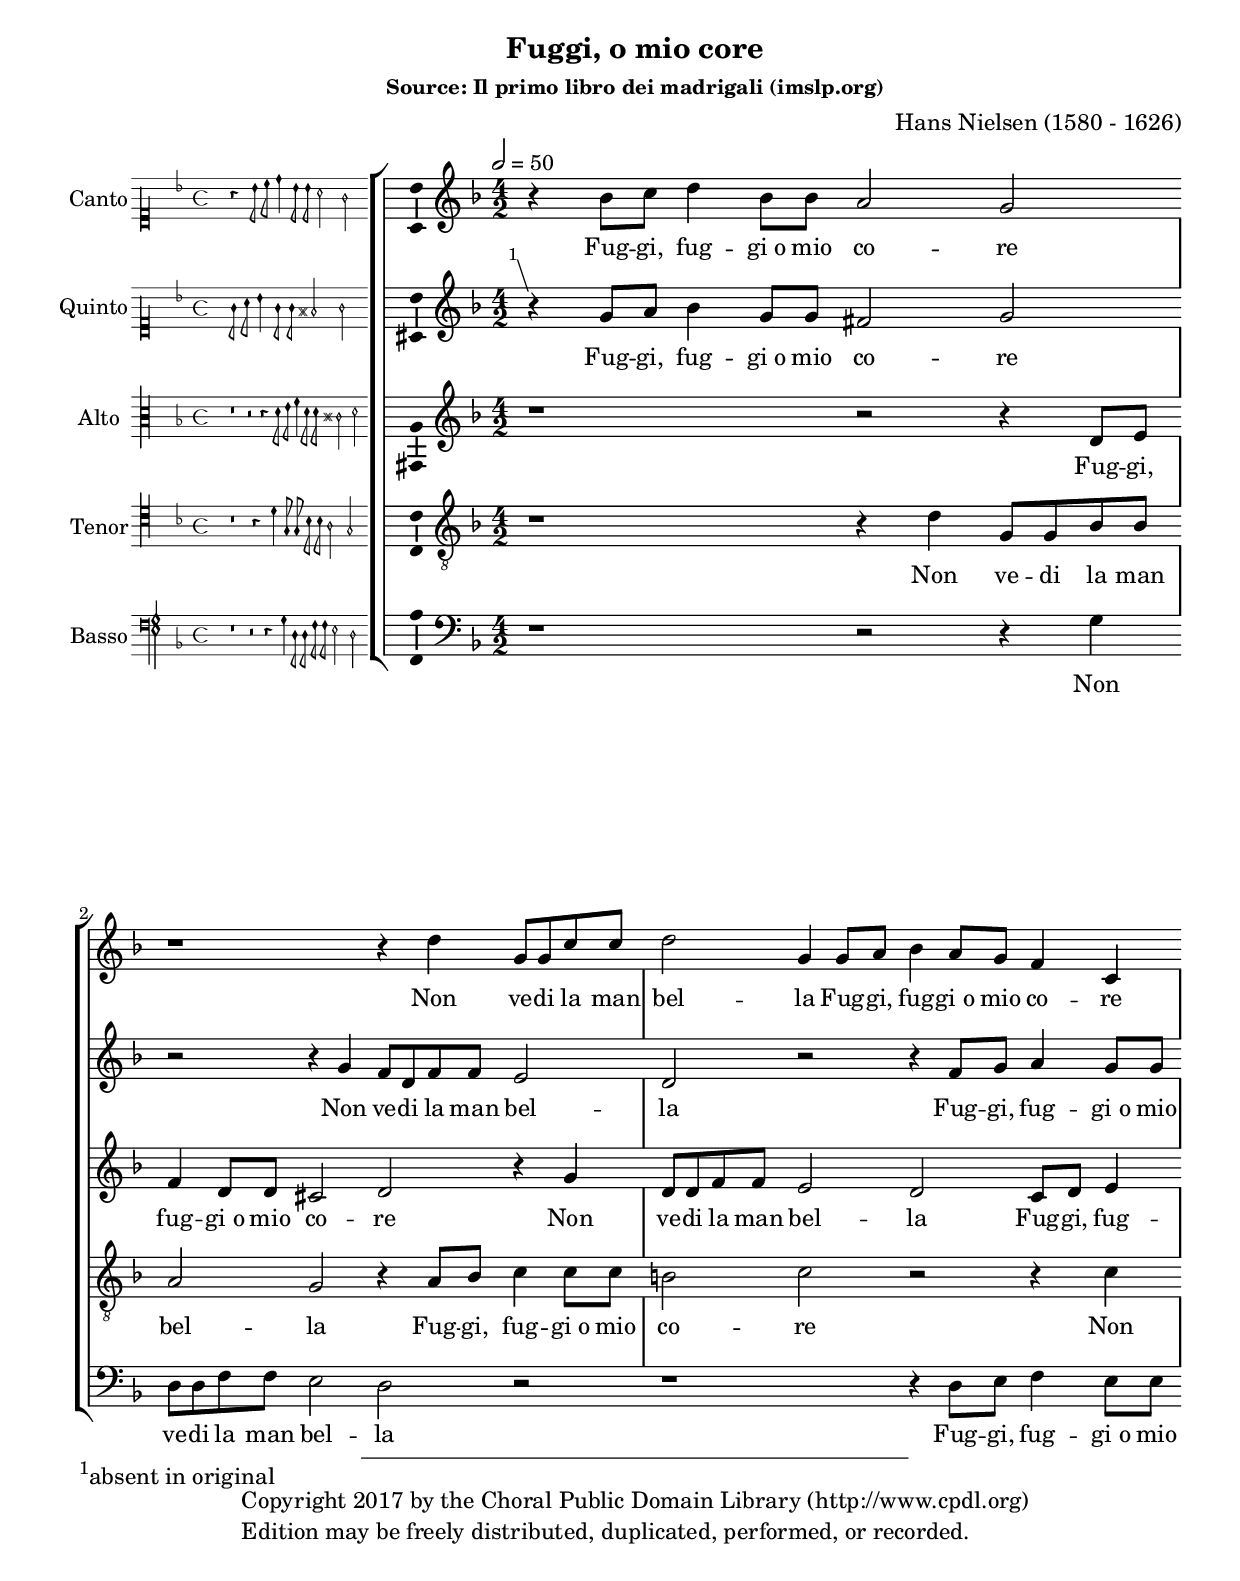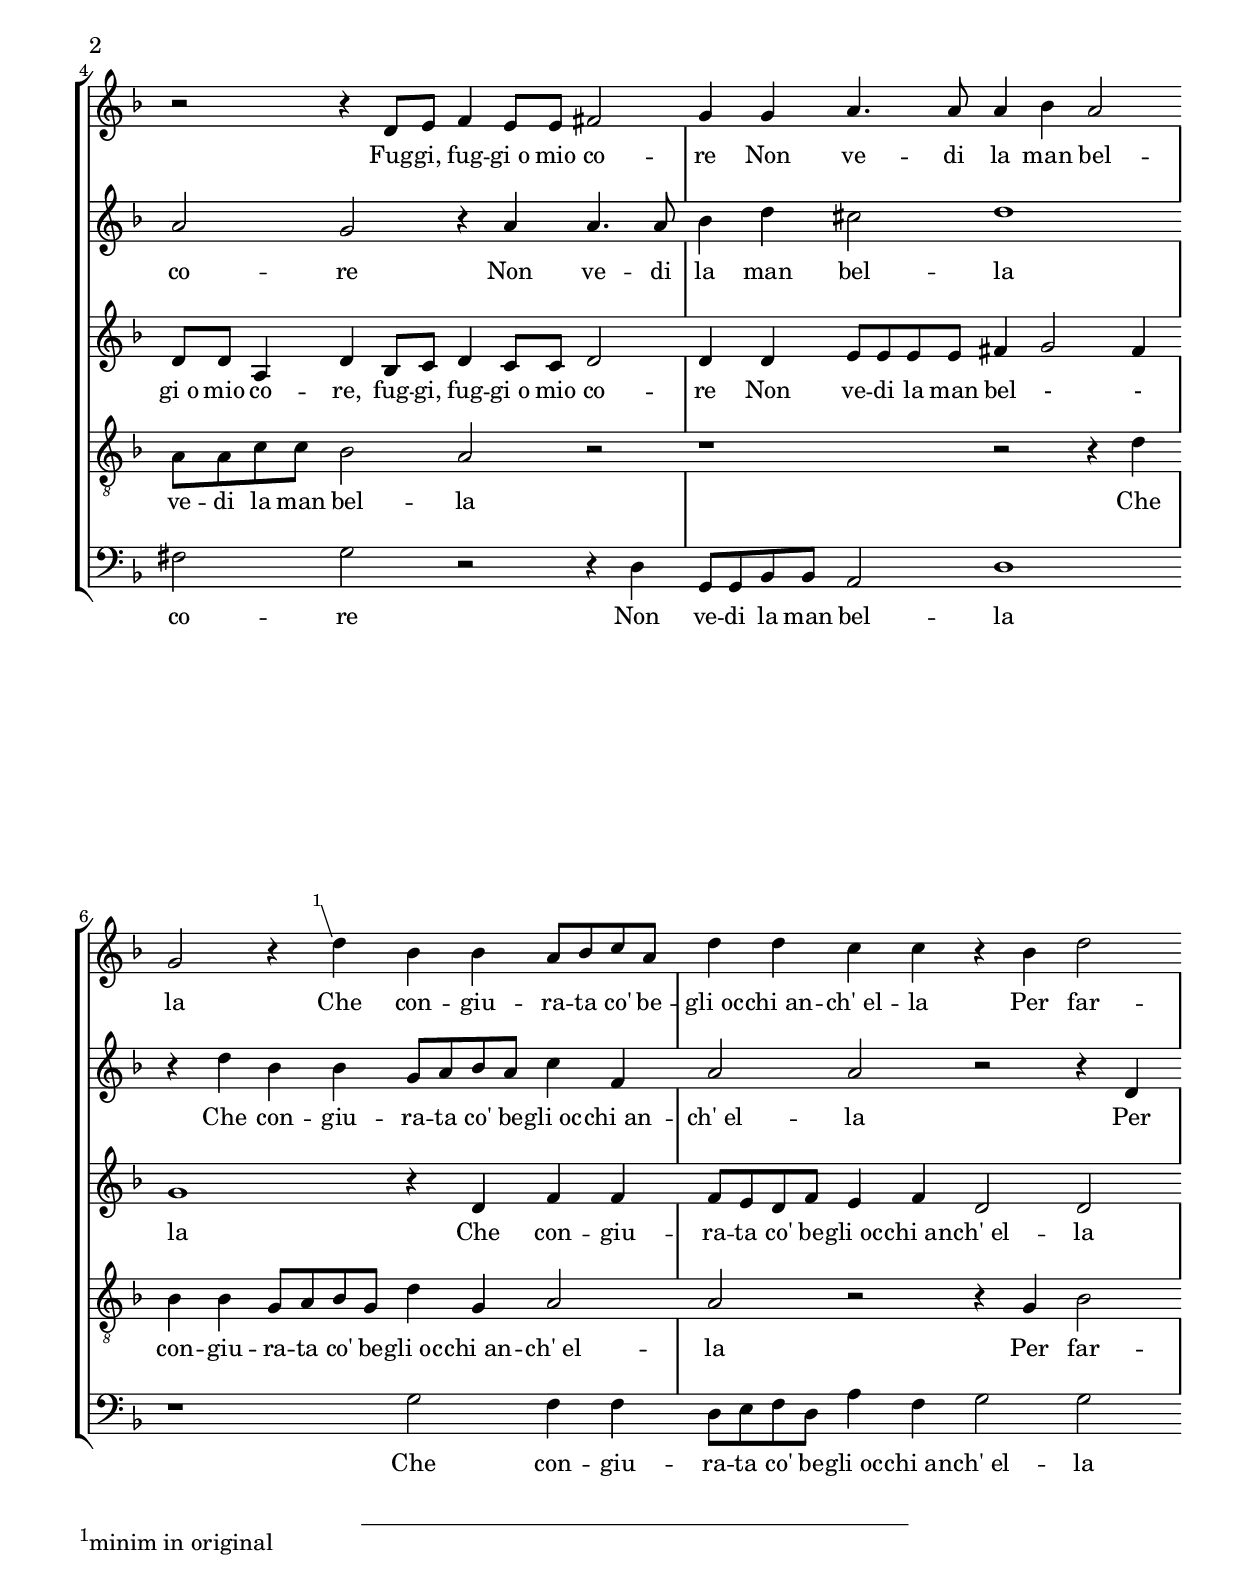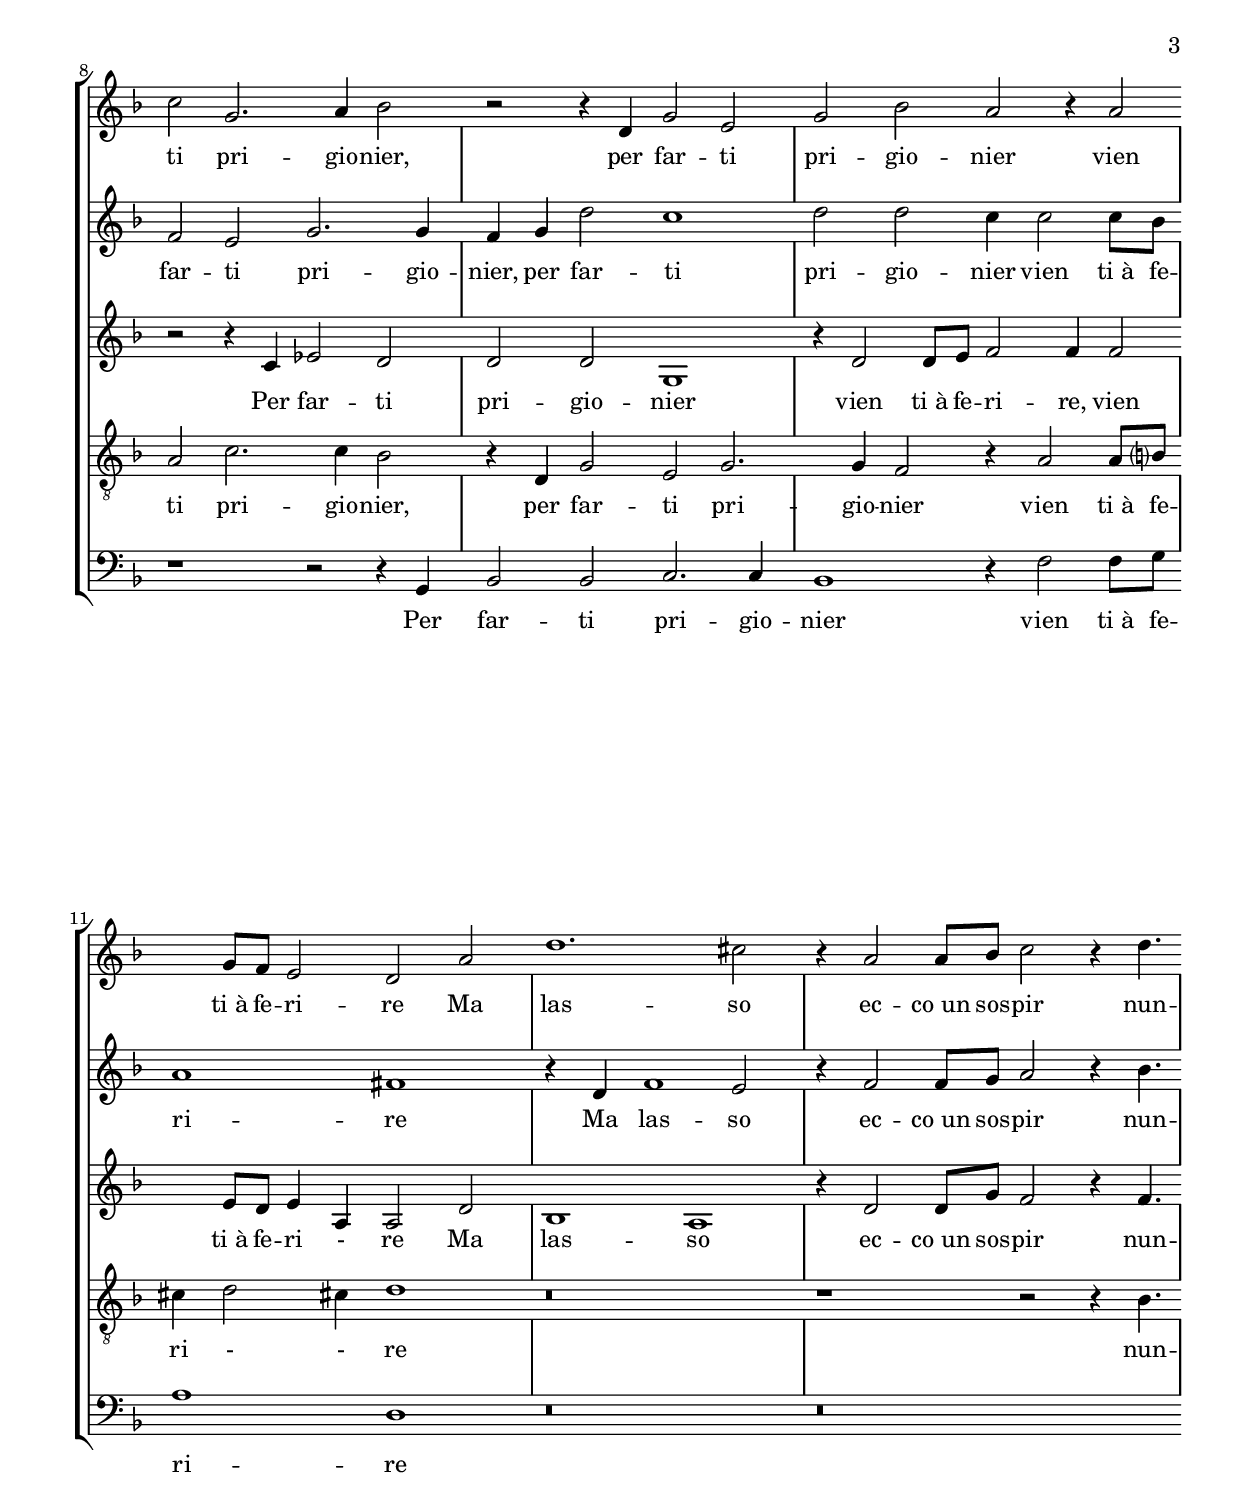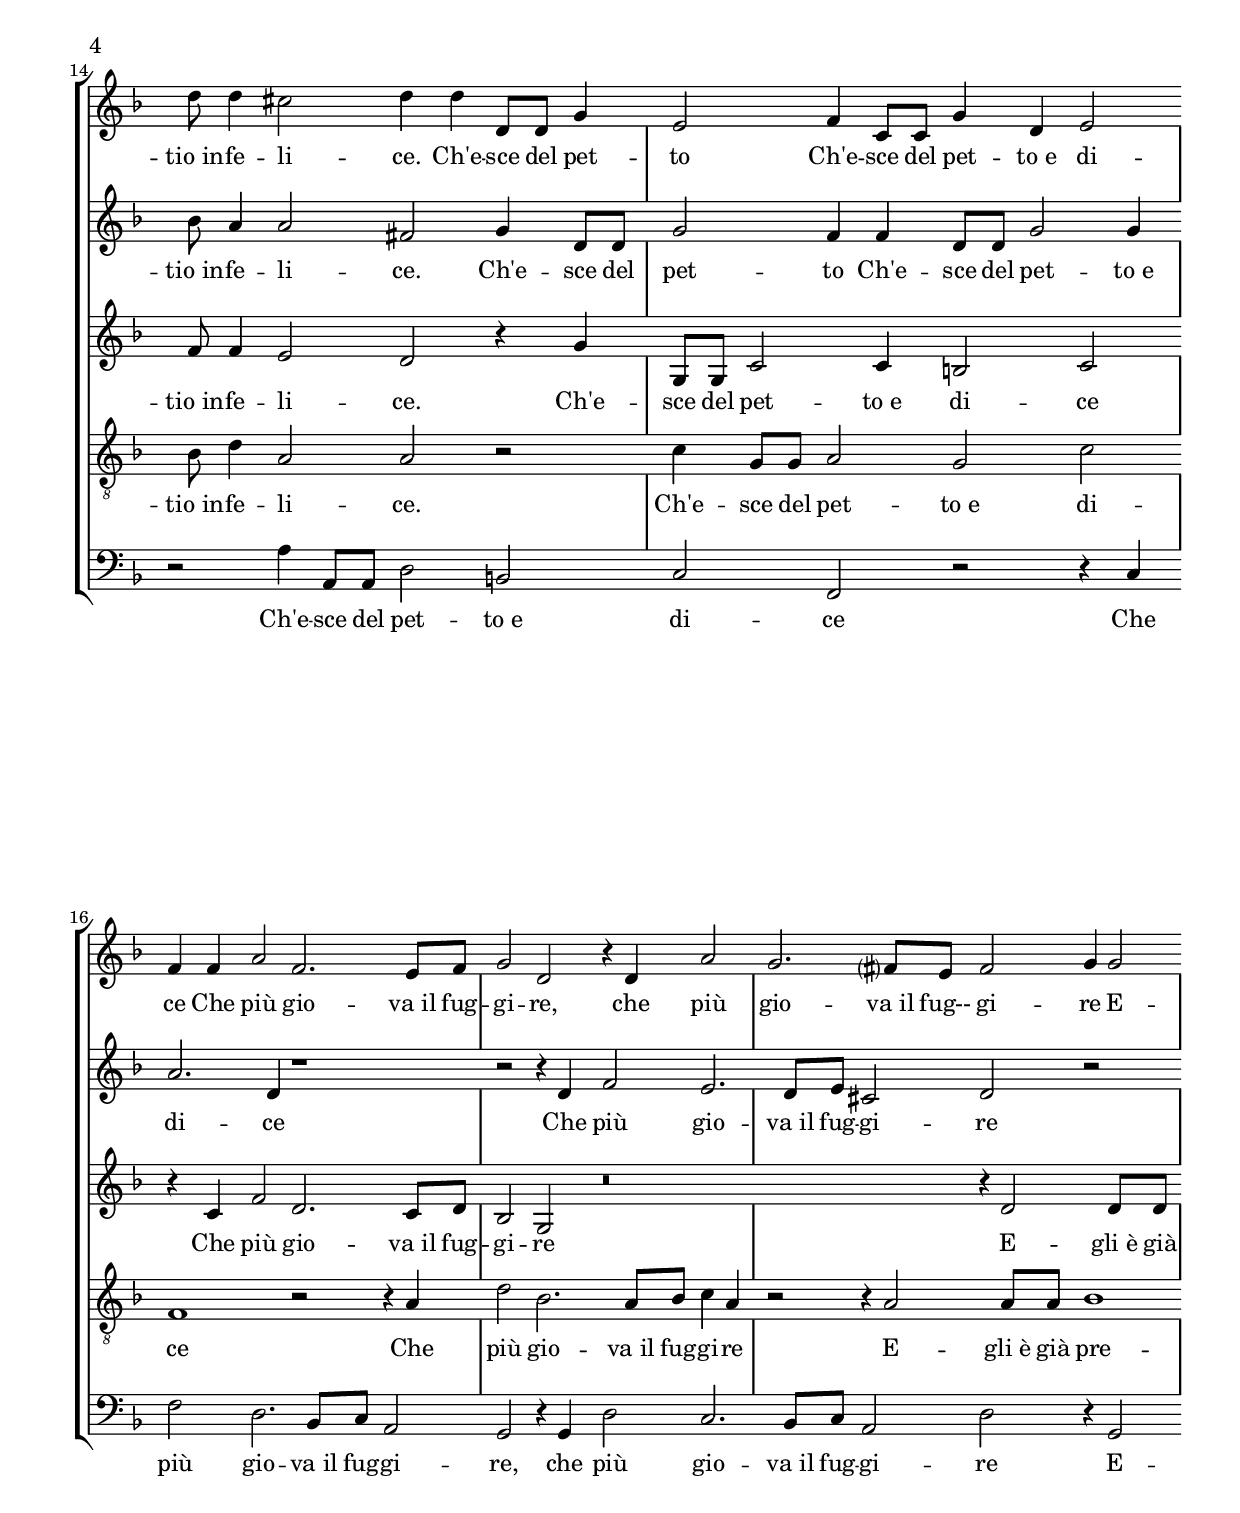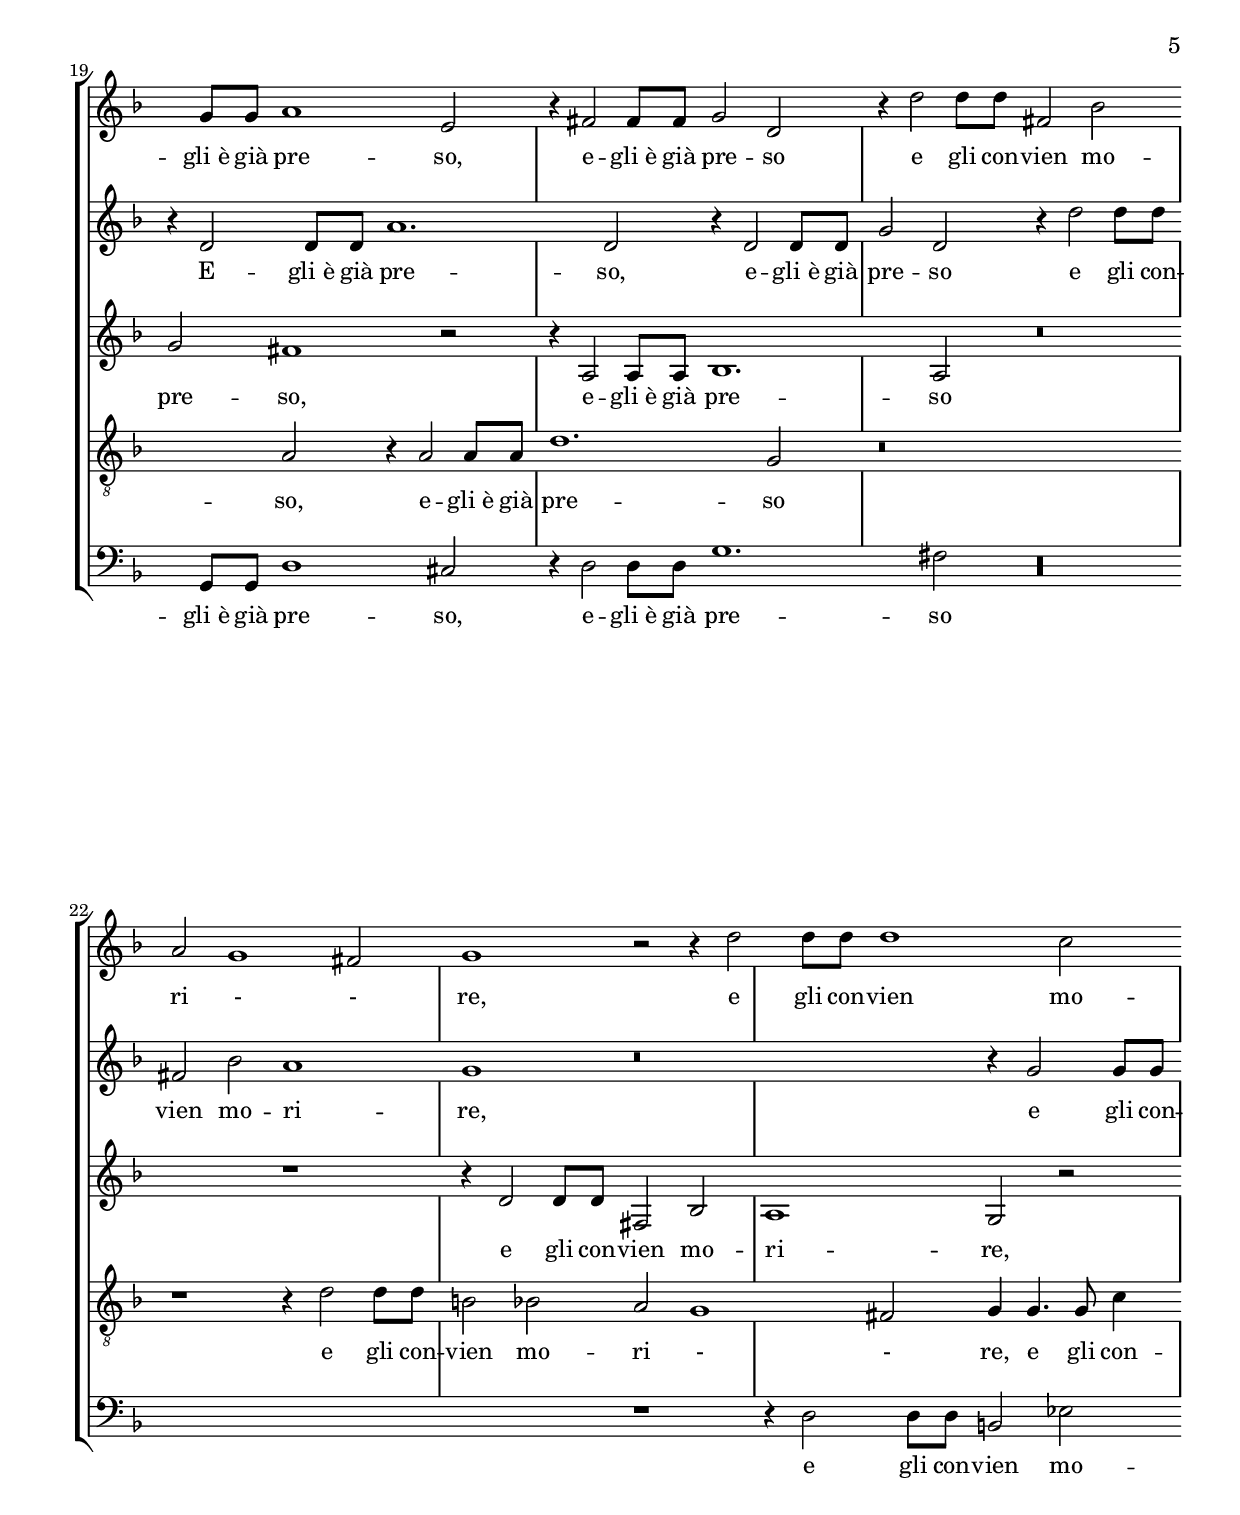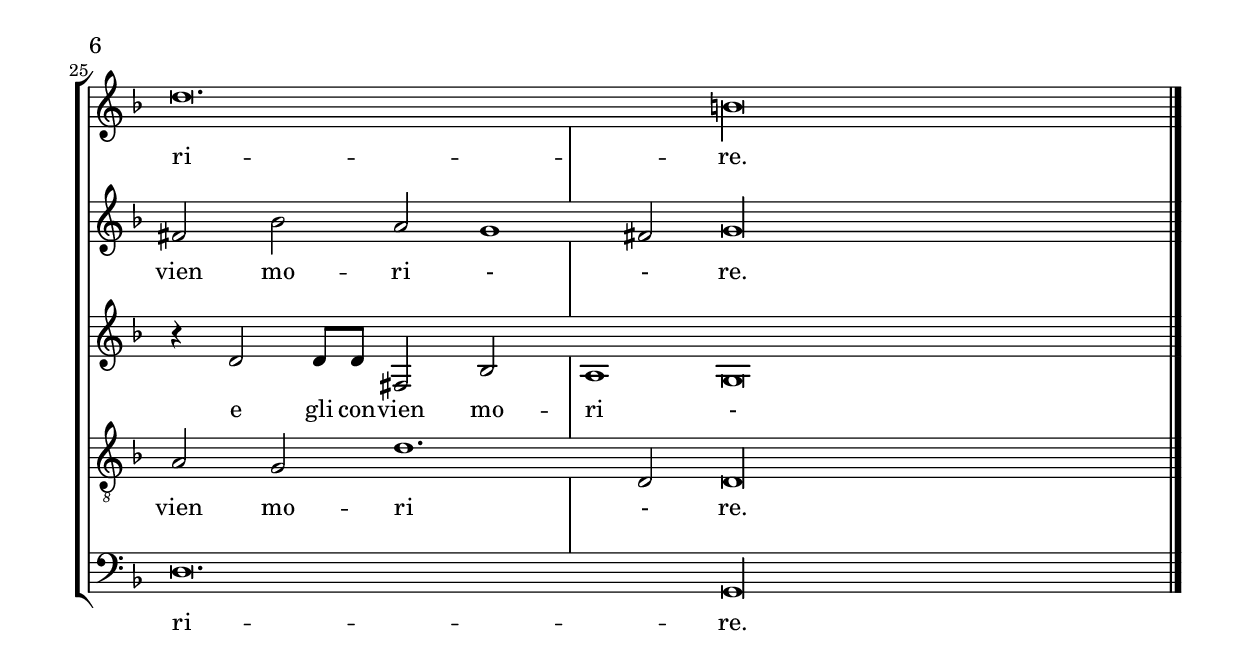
\version "2.19.0"

\header {
    title = \markup{ \huge { Fuggi, o mio core } }
    composer = "Hans Nielsen (1580 - 1626)" 
    subtitle = \markup{ \small { Source: Il primo libro dei madrigali (imslp.org) } } 
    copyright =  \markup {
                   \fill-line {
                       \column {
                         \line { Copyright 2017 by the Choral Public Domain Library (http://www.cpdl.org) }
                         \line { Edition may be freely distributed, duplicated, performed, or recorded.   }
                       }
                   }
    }
}


\paper {
#(set-default-paper-size "a4")
    top-margin = 2\cm
    bottom-margin = 2\cm
    left-margin = 1.5\cm
}

ficta = { \once \set suggestAccidentals = ##t }

vera = { \once \set suggestAccidentals = ##f }

forget = #(define-music-function (parser location music) (ly:music?) #{
  \accidentalStyle forget
  #music
  \accidentalStyle default
#})


incipitGlobal = { 
    \key g \dorian
    \time 4/4
}

global =  {
	\set Score.skipBars = ##t
    \key g \dorian
    \time 4/2
    \tempo 2 = 50

    % the actual music
    \skip 1*72
    \bar ""
    
    % let finis bar go through all staves
    \skip 1*1
    \override Staff.BarLine.transparent = ##f
    \bar "|."
}


sopranoIncipit = \relative c''  {
    \incipitGlobal    
    \clef "petrucci-c1"
	r4 bes8 c d4 bes8 bes a2 g
}

sopranoMusic =   \transpose g g  { \relative c'' { 
    \clef treble
	r4 bes8 c d4 bes8 bes a2 g r1 r4 d'4 g,8 g c c
	d2 g,4 g8 a bes4 a8 g f4 c r2 r4 d8 e f4 e8 e 
	fis2 g4 g4 a4. a8 a4 bes a2 g r4 \footnote #'(-1 . 3) "minim in original" d'4 bes4 bes a8 bes c a d4 d c c 
	r4 bes d2 c g2. a4 bes2 r2 r4 d,4 g2 e g bes a r4 a2 g8 f e2 d a' d1. cis2 
	r4 a2 a8 bes c2 r4 d4. d8 d4 cis2 d4 d d,8 d g4 e2 f4 c8 c g'4 d e2 
	f4 f a2 f2. e8 f g2 d r4 d a'2 g2. fis?8 e fis2 g4 g2 g8 g a1 e2 r4 fis2 fis8 fis8 
	g2 d r4 d'2 d8 d8 fis,2 bes a g1 fis2 g1 r2 r4 d'2 d8 d8 d1 c2 d\breve. b\longa
}}

quintoIncipit =  \relative c'' {
    \incipitGlobal    
    \clef "petrucci-c1"
    g8 a bes4 g8 g fis2 g
}


quintoMusic =   \transpose g g  { \relative c''  {
	\footnote #'(-1 . 3) "absent in original" r4 g8 a bes4 g8 g fis2 g r2 r4 g4 f8 d f f 
	e2 d r2 r4 f8 g a4 g8 g a2 g r4 a4 a4. a8 
	bes4 d cis2 d1 r4 d4 bes bes g8 a bes a c4 f, a2 a  r2 r4 d,4 f2 e 
	g2. g4 f g d'2 c1 d2 d c4 c2 c8 bes a1 fis r4 d4 f1 e2 r4 f2 f8 g a2 
	r4 bes4. bes8 a4 a2 fis2 g4 d8 d g2 f4 f d8 d8 g2 g4 a2. d,4 r1 r2 r4 d
	f2 e2. d8 e cis2 d r r4 d2 d8 d8 a'1. d,2 r4 d2 d8 d g2 d2 r4 d'2 d8 d 
	fis,2 bes a1 g r\breve r4 g2 g8 g fis2 bes a g1 fis2 g\longa
}}

altoIncipit =  \relative c'  {
    \incipitGlobal    
    \clef "petrucci-c3"
	r1 r2 r4 d8 e f4 d8 d cis2 d
}
    
    
    
altoMusic =   \transpose g g  {  \relative c' {
    \clef "treble"
	r1 r2 r4 d8 e f4 d8 d cis2 d r4 g4 
    d8 d f f e2 d c8 d e4 d8 d a4 d bes8 c 
    d4 c8 c d2 d4 d e8 e e e fis4 g2 fis4 g1   r4 d4 f f f8 e d f e4 f 
	d2 d r2 r4 c4 es2 d d d g,1 r4 d'2 d8 e f2 f4 f2 e8 d e4 a, a2 d bes1 a 
	r4 d2 d8 g f2 r4 f4. f8 f4 e2 d r4 g4 g,8 g c2 c4 b2 c r4 c4 f2 d2. c8 d 
	bes2 g r\breve r4 d'2 d8 d g2 fis1 r2 r4 a,2 a8 a bes1. a2 r\breve r1 r4 d2 d8 d fis,2
	bes2 a1 g2 r2 r4 d'2 d8 d fis,2 bes a1 g\breve
}}


tenorIncipit =  \relative c'  {
    \incipitGlobal    
    \clef "petrucci-c4"
	r1 r4 d g,8 g bes bes a2 g
}


tenorMusic =  \transpose g g  { \relative c'  {
    \clef "treble_8"
	r1 r4 d g,8 g bes bes a2 g 
	r4 a8 bes c4 c8 c b2 c r2 r4 c4 
	a8 a c c bes2 a r2 r1 r2 r4 d4 bes bes g8 a bes g d'4 g, a2 a r2 
	r4 g bes2 a c2. c4 bes2 r4 d,4 g2 e g2. g4 f2 r4  a2 a8 b? cis4 d2 cis!4 d1
	r\breve r1 r2 r4 bes4. bes8 d4 a2 a r2 c4 g8 g a2 g c f,1 r2 r4 a4 d2 bes2. a8 bes 
	c4 a r2 r4 a2 a8 a bes1 a2 r4 a2 a8 a d1. g,2 r\breve r1 r4 d'2 d8 d8 
	b2 bes a g1 fis2 g4 g4. g8 c4 a2 g d'1. d,2 d\longa
}}


bassIncipit =  \relative c'  {
    \incipitGlobal    
    \clef "petrucci-f4"
	r1 r2 r4 g4 d8 d f f e2 d
}

bassMusic =  \transpose g g  { \relative c'  { 
    \clef bass
	r1 r2 r4 g4 d8 d f f e2 d r 
	r1 r4 d8 e f4 e8 e fis2 g r2 r4 d4 
	g,8 g bes bes a2 d1 r g2 f4 f d8 e f d a'4 f g2 g r1   r2 r4 g, 
	bes2 bes c2. c4 bes1 r4 f'2 f8 g a1 d, r\breve r r2 a'4 a,8 a d2 b c f, 
	r2 r4 c' f2 d2. bes8 c a2 g r4 g4 d'2 c2. bes8 c a2 d r4 g,2 g8 g d'1 
	cis2 r4 d2 d8 d g1. fis2 r\longa r1 r4 d2 d8 d b2 es d\breve. g,\longa
}}


lyricsTextS = \lyricmode {
	Fug -- gi, fug -- gi_o mio co -- re Non ve -- di la man
	bel -- la Fug -- gi, fug -- gi_o mio co -- re Fug -- gi, fug -- gi_o mio 
	co -- re Non ve -- di la man bel -- la Che con -- giu -- ra -- ta co' be -- gli_oc -- chi_an -- ch'_el -- la
	Per far -- ti pri -- gio -- nier, per far -- ti pri -- gio -- nier vien ti_à fe -- ri -- re Ma las -- so
	ec -- co_un sos -- pir nun -- tio_in -- fe -- li -- ce. Ch'e -- sce del pet -- to Ch'e -- sce del pet -- to_e di -- 
	ce Che più gio -- va_il fug -- gi -- re, che più gio -- va_il fug-- gi -- re E -- gli_è già pre -- so, e -- gli_è già 
	pre -- so e gli con -- vien mo -- ri - - re, e gli con -- vien mo -- ri -- re.
}

	
lyricsTextQ = \lyricmode {
    Fug -- gi, fug -- gi_o mio co -- re Non ve -- di la man
	bel -- la Fug -- gi, fug -- gi_o mio co -- re Non ve -- di 
	la man bel -- la Che con -- giu -- ra -- ta co' be -- gli_oc -- chi_an -- ch'_el -- la	Per far -- ti 
	pri -- gio -- nier, per far -- ti pri -- gio -- nier vien ti_à fe -- ri -- re Ma las -- so ec -- co_un sos -- pir 
	nun -- tio_in -- fe -- li -- ce. Ch'e -- sce del pet -- to Ch'e -- sce del pet -- to_e di -- ce Che 
	più gio -- va_il fug -- gi -- re E -- gli_è già pre -- so, e -- gli_è già pre -- so e gli con -- 
	vien mo -- ri -- re, e gli con -- vien mo -- ri - - re.
}

lyricsTextA = \lyricmode {
    Fug -- gi, fug -- gi_o mio co -- re Non 
	ve -- di la man	bel -- la Fug -- gi, fug -- gi_o mio co -- re, fug -- gi,
	fug -- gi_o mio co -- re Non ve -- di la man bel - - la Che con -- giu -- ra -- ta co' be -- gli_oc -- chi_an -- 
	ch'_el -- la Per far -- ti pri -- gio -- nier vien ti_à fe -- ri -- re, vien ti_à fe -- ri - re Ma las -- so 
	ec -- co_un sos -- pir 	nun -- tio_in -- fe -- li -- ce. Ch'e -- sce del pet -- to_e di -- ce Che più gio -- va_il fug -- 
	gi -- re E -- gli_è già pre -- so, e -- gli_è già pre -- so e gli con -- vien 
	mo -- ri -- re, e gli con -- vien mo -- ri - - re.
}

lyricsTextT = \lyricmode {
    Non ve -- di la man	bel -- la 
	Fug -- gi, fug -- gi_o mio co -- re Non 
	ve -- di la man bel -- la Che con -- giu -- ra -- ta co' be -- gli_oc -- chi_an -- ch'_el -- la 
	Per far -- ti pri -- gio -- nier, per far -- ti pri -- gio -- nier vien ti_à fe -- ri - - re 
	nun -- tio_in -- fe -- li -- ce. Ch'e -- sce del pet -- to_e di -- ce Che più gio -- va_il fug -- 
	gi -- re E -- gli_è già pre -- so, e -- gli_è già pre -- so e gli con -- 
	vien mo -- ri - - re, e gli con -- vien mo -- ri - re.
}

lyricsTextB = \lyricmode {
    Non ve -- di la man	bel -- la 
	Fug -- gi, fug -- gi_o mio co -- re Non 
	ve -- di la man bel -- la Che con -- giu -- ra -- ta co' be -- gli_oc -- chi_an -- ch'_el -- la Per 
	far -- ti pri -- gio -- nier vien ti_à fe -- ri -- re Ch'e -- sce del pet -- to_e di -- ce 
	Che più gio -- va_il fug -- gi -- re, che più gio -- va_il fug -- gi -- re E -- gli_è già pre -- 
	so, e -- gli_è già pre -- so e gli con -- vien mo -- ri -- re.
}

% Lyrics exist already, just redirect 
% http://www2.cpdl.org/wiki/index.php/Fuggi,_O_mio_core

\score { 
    \context StaffGroup <<
       \context Staff = "s" <<
	         \context Voice = "sopranos" { 
                  <<    \set Staff.instrumentName = #"Canto"
                        \incipit \sopranoIncipit
                        \global
                        \sopranoMusic >>
                 }
       >>
	   \context Lyrics = "sopranos" <<
	         \lyricsto sopranos \lyricsTextS
       >>

       \context Staff = "q" <<
	         \context Voice = "quintos" {  
                 <<  \set Staff.instrumentName = #"Quinto"
                     \global
                     \incipit \quintoIncipit
                     \quintoMusic >>
                 } 
       >>
	   \context Lyrics = "quintos" <<
	         \lyricsto quintos \lyricsTextQ
       >>

	   \context Staff = "a" <<
                 \context Voice = "altos" { 
                 << \set Staff.instrumentName = #"Alto"
                    \global
					\incipit \altoIncipit
                    \altoMusic >>
                 }
	   >>
	   \context Lyrics = "altos" <<
             \lyricsto altos \lyricsTextA
       >>

	   \context Staff = "t" <<
   	         \context Voice = "tenores" { 
                 << \set Staff.instrumentName = #"Tenor"
                    \global
					\incipit \tenorIncipit
                    \tenorMusic  >>
                 }
 	   >> 
 	   \context Lyrics = "tenores" <<
             \lyricsto tenores \lyricsTextT
       >>
       \context Staff = "b" <<
            \context Voice = "basses" {  
                <<  \set Staff.instrumentName = #"Basso"
                    \global
					\incipit \bassIncipit
                    \bassMusic  >>
             }
	   >>
	   \context Lyrics = "b" <<
	         \lyricsto basses \lyricsTextB
       >>
    >>
    \midi {}
    \layout {
        #(layout-set-staff-size 19)
        \context {
            \Lyrics
            \consists "Bar_engraver"
            \consists "Separating_line_group_engraver"
        }
        \context {
           \Score
           \hide BarLine
        } 
        \context {
			\Voice
			\hide Slur       % no slurs 
			\remove "Forbid_line_break_engraver"
			\consists "Ambitus_engraver"
		  }
		indent = 5\cm
        incipit-width = 4\cm
    }
}
